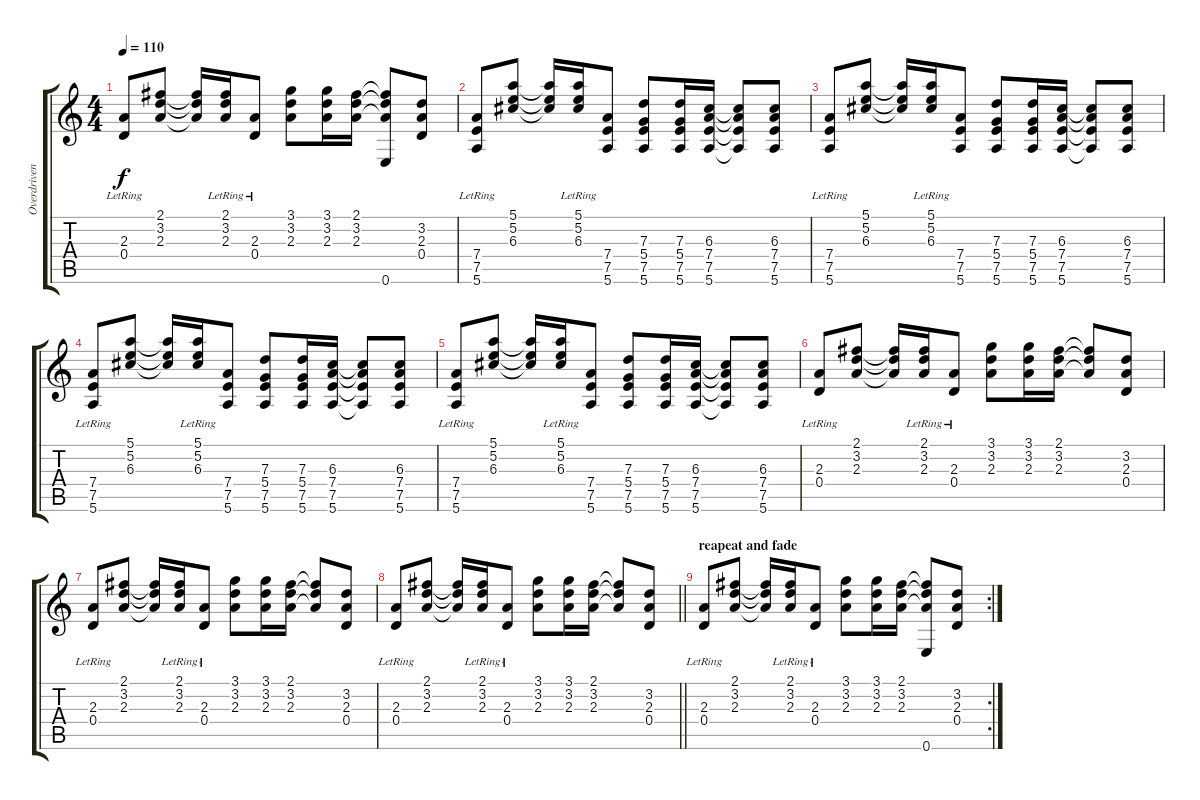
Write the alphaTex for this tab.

\track ("Overdriven Guitar 1" "Overdriven") {instrument overdrivenguitar}
\staff {score tabs}
\tuning (E4 B3 G3 D3 A2 E2) {hide}
\ts (4 4)
\tempo 110
\clef g2
\ks c
(2.3{lr} 0.4{lr}).8{dy f} (2.1 3.2 2.3).8 (2.1{t} 3.2{t} 2.3{t}).16 (2.1{lr} 3.2{lr} 2.3{lr}).16 (2.3{lr} 0.4{lr}).8 (3.1 3.2 2.3).8 (3.1 3.2 2.3).16 (2.1 3.2 2.3).16 (2.1{t} 3.2{t} 2.3{t} 0.6).8 (3.2 2.3 0.4).8 |
(7.4{lr} 7.5{lr} 5.6{lr}).8 (5.1 5.2 6.3).8 (5.1{t} 5.2{t} 6.3{t}).16 (5.1{lr} 5.2{lr} 6.3{lr}).16 (7.4 7.5 5.6).8 (7.3 5.4 7.5 5.6).8 (7.3 5.4 7.5 5.6).16 (6.3 7.4 7.5 5.6).16 (6.3{t} 7.4{t} 7.5{t} 5.6{t}).8 (6.3 7.4 7.5 5.6).8 |
(7.4{lr} 7.5{lr} 5.6{lr}).8 (5.1 5.2 6.3).8 (5.1{t} 5.2{t} 6.3{t}).16 (5.1{lr} 5.2{lr} 6.3{lr}).16 (7.4 7.5 5.6).8 (7.3 5.4 7.5 5.6).8 (7.3 5.4 7.5 5.6).16 (6.3 7.4 7.5 5.6).16 (6.3{t} 7.4{t} 7.5{t} 5.6{t}).8 (6.3 7.4 7.5 5.6).8 |
(7.4{lr} 7.5{lr} 5.6{lr}).8 (5.1 5.2 6.3).8 (5.1{t} 5.2{t} 6.3{t}).16 (5.1{lr} 5.2{lr} 6.3{lr}).16 (7.4 7.5 5.6).8 (7.3 5.4 7.5 5.6).8 (7.3 5.4 7.5 5.6).16 (6.3 7.4 7.5 5.6).16 (6.3{t} 7.4{t} 7.5{t} 5.6{t}).8 (6.3 7.4 7.5 5.6).8 |
(7.4{lr} 7.5{lr} 5.6{lr}).8 (5.1 5.2 6.3).8 (5.1{t} 5.2{t} 6.3{t}).16 (5.1{lr} 5.2{lr} 6.3{lr}).16 (7.4 7.5 5.6).8 (7.3 5.4 7.5 5.6).8 (7.3 5.4 7.5 5.6).16 (6.3 7.4 7.5 5.6).16 (6.3{t} 7.4{t} 7.5{t} 5.6{t}).8 (6.3 7.4 7.5 5.6).8 |
(2.3{lr} 0.4{lr}).8 (2.1 3.2 2.3).8 (2.1{t} 3.2{t} 2.3{t}).16 (2.1{lr} 3.2{lr} 2.3{lr}).16 (2.3{lr} 0.4{lr}).8 (3.1 3.2 2.3).8 (3.1 3.2 2.3).16 (2.1 3.2 2.3).16 (2.1{t} 3.2{t} 2.3{t}).8 (3.2 2.3 0.4).8 |
(2.3{lr} 0.4{lr}).8 (2.1 3.2 2.3).8 (2.1{t} 3.2{t} 2.3{t}).16 (2.1{lr} 3.2{lr} 2.3{lr}).16 (2.3{lr} 0.4{lr}).8 (3.1 3.2 2.3).8 (3.1 3.2 2.3).16 (2.1 3.2 2.3).16 (2.1{t} 3.2{t} 2.3{t}).8 (3.2 2.3 0.4).8 |
\barLineRight lightlight
(2.3{lr} 0.4{lr}).8 (2.1 3.2 2.3).8 (2.1{t} 3.2{t} 2.3{t}).16 (2.1{lr} 3.2{lr} 2.3{lr}).16 (2.3{lr} 0.4{lr}).8 (3.1 3.2 2.3).8 (3.1 3.2 2.3).16 (2.1 3.2 2.3).16 (2.1{t} 3.2{t} 2.3{t}).8 (3.2 2.3 0.4).8 |
\rc 2
\section ("" "reapeat and fade")
(2.3{lr} 0.4{lr}).8 (2.1 3.2 2.3).8 (2.1{t} 3.2{t} 2.3{t}).16 (2.1{lr} 3.2{lr} 2.3{lr}).16 (2.3{lr} 0.4{lr}).8 (3.1 3.2 2.3).8 (3.1 3.2 2.3).16 (2.1 3.2 2.3).16 (2.1{t} 3.2{t} 2.3{t} 0.6).8 (3.2 2.3 0.4).8
